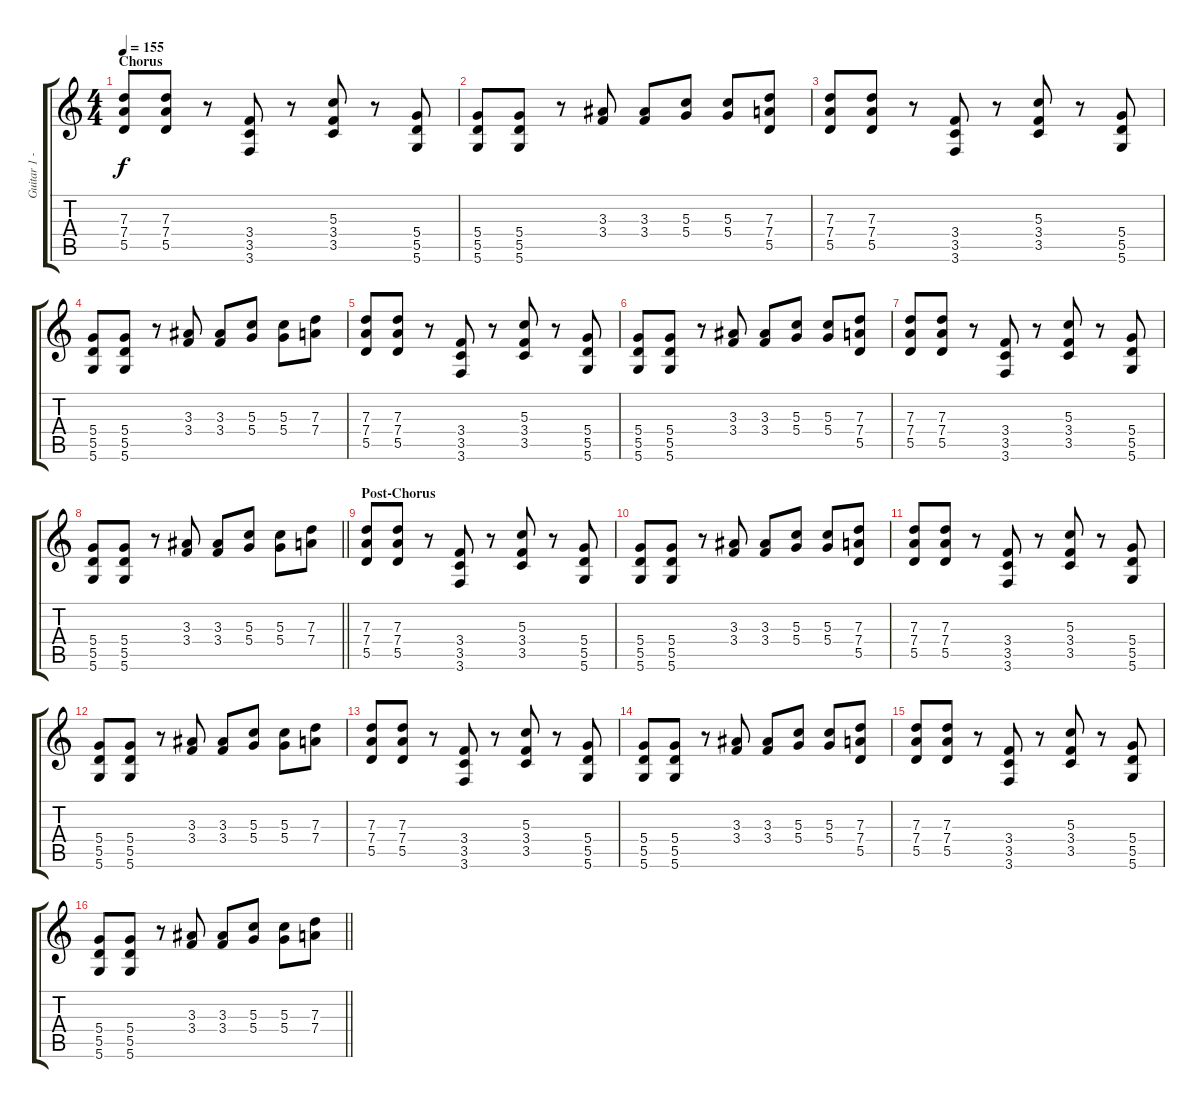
\track ("Guitar 1 - Chad Kroeger" "Guitar 1 -") {instrument distortionguitar}
\staff {score tabs}
\tuning (E4 B3 G3 D3 A2 D2) {hide}
\ts (4 4)
\section ("" "Chorus")
\tempo 155
\clef g2
\ks c
(7.3 7.4 5.5).8{dy f} (7.3 7.4 5.5).8 r.8 (3.4 3.5 3.6).8 r.8 (5.3 3.4 3.5).8 r.8 (5.4 5.5 5.6).8 |
(5.4 5.5 5.6).8 (5.4 5.5 5.6).8 r.8 (3.3 3.4).8 (3.3 3.4).8 (5.3 5.4).8 (5.3 5.4).8 (7.3 7.4 5.5).8 |
(7.3 7.4 5.5).8 (7.3 7.4 5.5).8 r.8 (3.4 3.5 3.6).8 r.8 (5.3 3.4 3.5).8 r.8 (5.4 5.5 5.6).8 |
(5.4 5.5 5.6).8 (5.4 5.5 5.6).8 r.8 (3.3 3.4).8 (3.3 3.4).8 (5.3 5.4).8 (5.3 5.4).8 (7.3 7.4).8 |
(7.3 7.4 5.5).8 (7.3 7.4 5.5).8 r.8 (3.4 3.5 3.6).8 r.8 (5.3 3.4 3.5).8 r.8 (5.4 5.5 5.6).8 |
(5.4 5.5 5.6).8 (5.4 5.5 5.6).8 r.8 (3.3 3.4).8 (3.3 3.4).8 (5.3 5.4).8 (5.3 5.4).8 (7.3 7.4 5.5).8 |
(7.3 7.4 5.5).8 (7.3 7.4 5.5).8 r.8 (3.4 3.5 3.6).8 r.8 (5.3 3.4 3.5).8 r.8 (5.4 5.5 5.6).8 |
\barLineRight lightlight
(5.4 5.5 5.6).8 (5.4 5.5 5.6).8 r.8 (3.3 3.4).8 (3.3 3.4).8 (5.3 5.4).8 (5.3 5.4).8 (7.3 7.4).8 |
\section ("" "Post-Chorus")
(7.3 7.4 5.5).8 (7.3 7.4 5.5).8 r.8 (3.4 3.5 3.6).8 r.8 (5.3 3.4 3.5).8 r.8 (5.4 5.5 5.6).8 |
(5.4 5.5 5.6).8 (5.4 5.5 5.6).8 r.8 (3.3 3.4).8 (3.3 3.4).8 (5.3 5.4).8 (5.3 5.4).8 (7.3 7.4 5.5).8 |
(7.3 7.4 5.5).8 (7.3 7.4 5.5).8 r.8 (3.4 3.5 3.6).8 r.8 (5.3 3.4 3.5).8 r.8 (5.4 5.5 5.6).8 |
(5.4 5.5 5.6).8 (5.4 5.5 5.6).8 r.8 (3.3 3.4).8 (3.3 3.4).8 (5.3 5.4).8 (5.3 5.4).8 (7.3 7.4).8 |
(7.3 7.4 5.5).8 (7.3 7.4 5.5).8 r.8 (3.4 3.5 3.6).8 r.8 (5.3 3.4 3.5).8 r.8 (5.4 5.5 5.6).8 |
(5.4 5.5 5.6).8 (5.4 5.5 5.6).8 r.8 (3.3 3.4).8 (3.3 3.4).8 (5.3 5.4).8 (5.3 5.4).8 (7.3 7.4 5.5).8 |
(7.3 7.4 5.5).8 (7.3 7.4 5.5).8 r.8 (3.4 3.5 3.6).8 r.8 (5.3 3.4 3.5).8 r.8 (5.4 5.5 5.6).8 |
\barLineRight lightlight
(5.4 5.5 5.6).8 (5.4 5.5 5.6).8 r.8 (3.3 3.4).8 (3.3 3.4).8 (5.3 5.4).8 (5.3 5.4).8 (7.3 7.4).8
